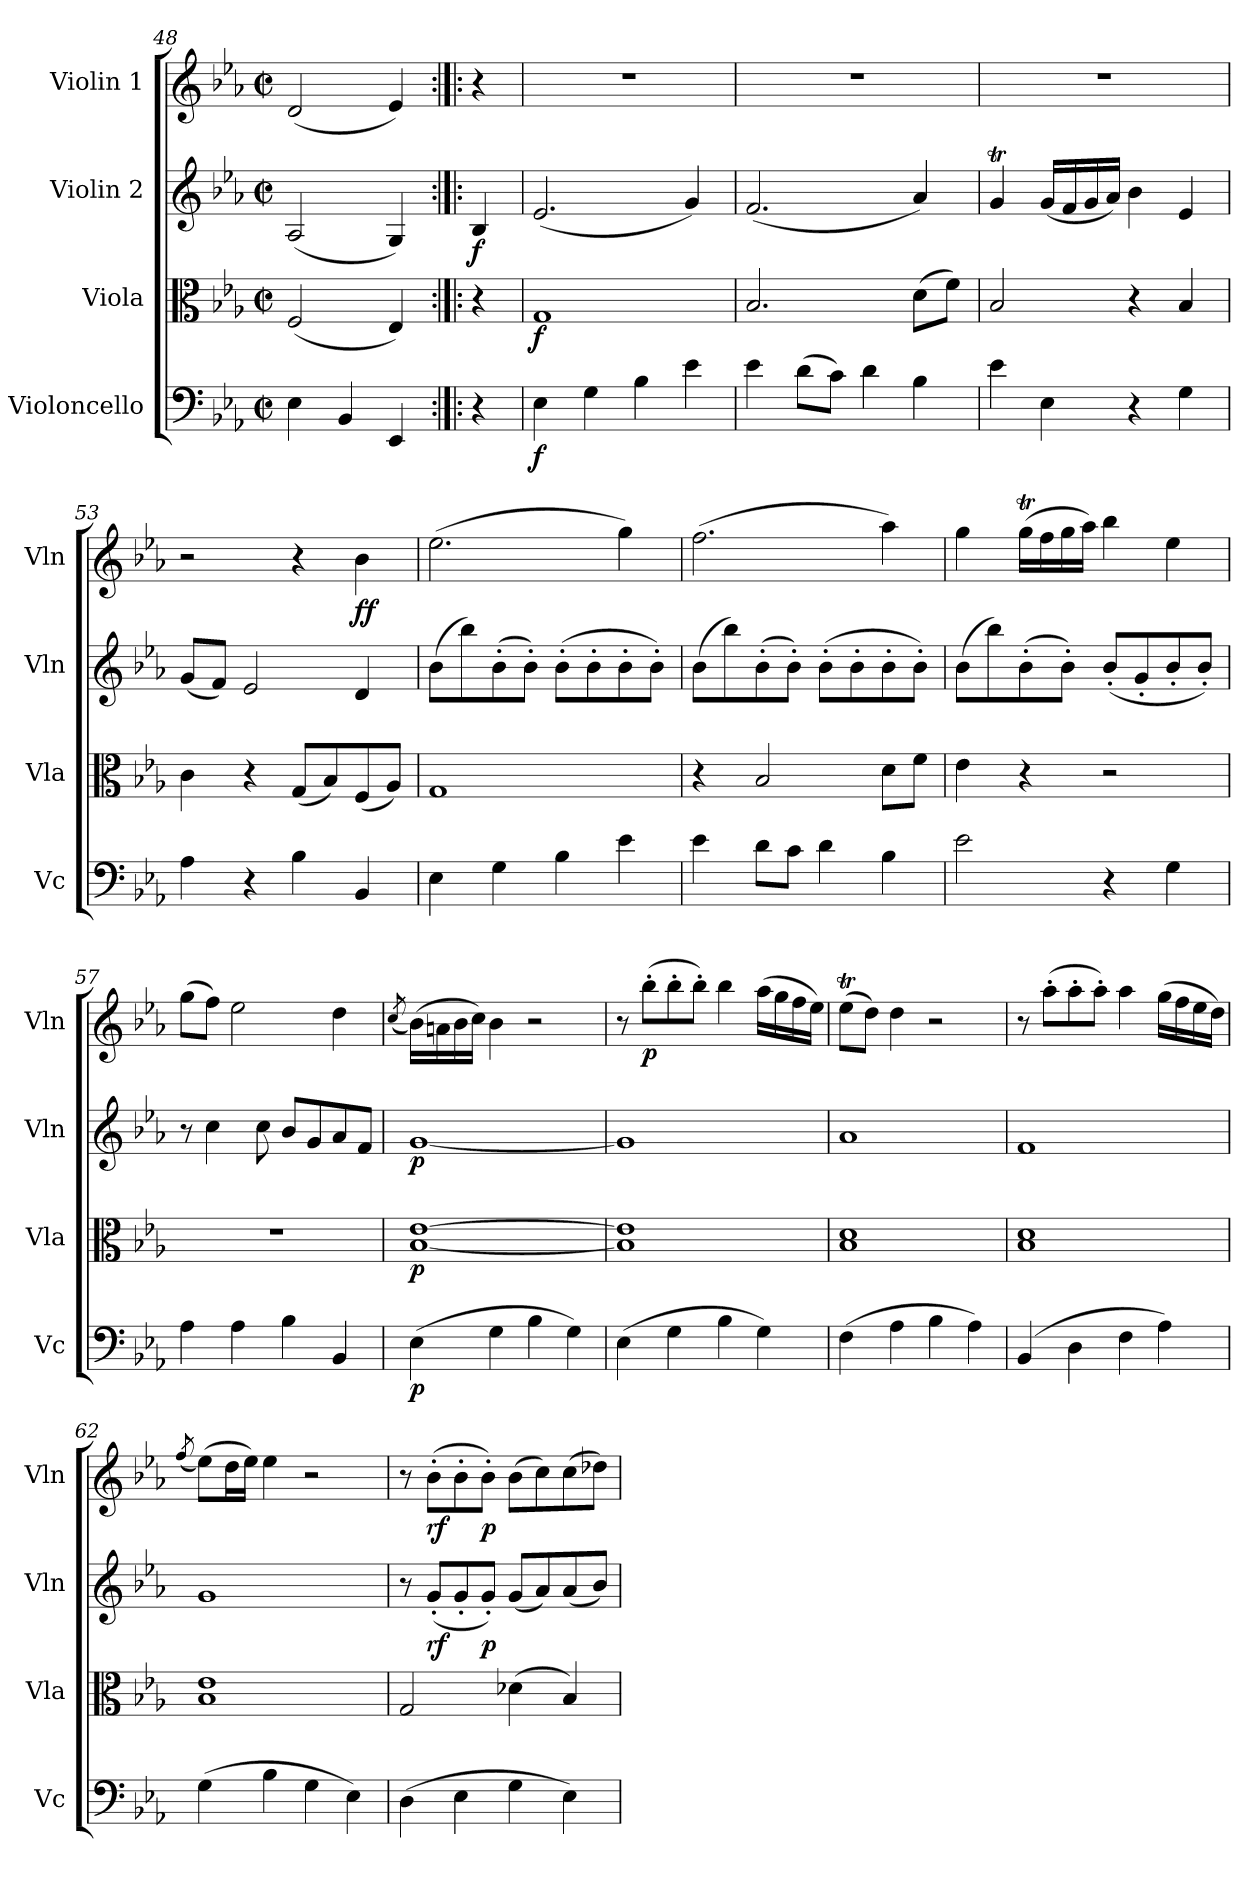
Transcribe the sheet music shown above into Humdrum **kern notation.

**kern	**dynam	**kern	**dynam	**kern	**dynam	**kern	**dynam
*part4	*part4	*part3	*part3	*part2	*part2	*part1	*part1
*staff4	*staff4	*staff3	*staff3	*staff2	*staff2	*staff1	*staff1
*I"Violoncello	*	*I"Viola	*	*I"Violin 2	*	*I"Violin 1	*
*I'Vc	*	*I'Vla	*	*I'Vln	*	*I'Vln	*
*clefF4	*	*clefC3	*	*clefG2	*	*clefG2	*
*k[b-e-a-]	*	*k[b-e-a-]	*	*k[b-e-a-]	*	*k[b-e-a-]	*
*M2/2	*	*M2/2	*	*M2/2	*	*M2/2	*
*met(c|)	*	*met(c|)	*	*met(c|)	*	*met(c|)	*
=48	=48	=48	=48	=48	=48	=48	=48
4E-\	.	(<2F/	.	(<2A-/	.	(<2d/	.
4BB-/	.	.	.	.	.	.	.
4EE-/	.	4E-/)	.	4G/)	.	4e-/)	.
!!LO:PB:g=z
=49:|!|:	=49:|!|:	=49:|!|:	=49:|!|:	=49:|!|:	=49:|!|:	=49:|!|:	=49:|!|:
!	!	!	!	!	!LO:DY:b	!	!
4r	.	4r	.	4B-/	f	4r	.
=50	=50	=50	=50	=50	=50	=50	=50
!	!LO:DY:b	!	!LO:DY:b	!	!	!	!
4E-\	f	1G	f	(<2.e-/	.	1r	.
4G\	.	.	.	.	.	.	.
4B-\	.	.	.	.	.	.	.
4e-\	.	.	.	4g/)	.	.	.
=51	=51	=51	=51	=51	=51	=51	=51
4e-\	.	2.B-/	.	(<2.f/	.	1r	.
(>8d\L	.	.	.	.	.	.	.
8c\J)	.	.	.	.	.	.	.
4d\	.	.	.	.	.	.	.
4B-\	.	(>8d\L	.	4a-/)	.	.	.
.	.	8f\J)	.	.	.	.	.
=52	=52	=52	=52	=52	=52	=52	=52
4e-\	.	2B-/	.	4gt/	.	1r	.
4E-\	.	.	.	(<16g/LL	.	.	.
.	.	.	.	16f/	.	.	.
.	.	.	.	16g/	.	.	.
.	.	.	.	16a-/JJ)	.	.	.
4r	.	4r	.	4b-\	.	.	.
4G\	.	4B-/	.	4e-/	.	.	.
=53	=53	=53	=53	=53	=53	=53	=53
4A-\	.	4c\	.	(<8g/L	.	2r	.
.	.	.	.	8f/J)	.	.	.
4r	.	4r	.	2e-/	.	.	.
4B-\	.	(<8G/L	.	.	.	4r	.
.	.	8B-/)	.	.	.	.	.
!	!	!	!	!	!	!	!LO:DY:b
!	!	!	!	!	!	!	!LO:DY:n=1:b
4BB-/	.	(<8F/	.	4d/	.	4b-\	f f
.	.	8A-/J)	.	.	.	.	.
=54	=54	=54	=54	=54	=54	=54	=54
4E-\	.	1G	.	(>8b-\L	.	(>2.ee-\	.
.	.	.	.	8bb-\)	.	.	.
4G\	.	.	.	(>8b-'\	.	.	.
.	.	.	.	8b-'\J)	.	.	.
4B-\	.	.	.	(>8b-'\L	.	.	.
.	.	.	.	8b-'\	.	.	.
4e-\	.	.	.	8b-'\	.	4gg\)	.
.	.	.	.	8b-'\J)	.	.	.
=55	=55	=55	=55	=55	=55	=55	=55
4e-\	.	4r	.	(>8b-\L	.	(>2.ff\	.
.	.	.	.	8bb-\)	.	.	.
8d\L	.	2B-/	.	(>8b-'\	.	.	.
8c\J	.	.	.	8b-'\J)	.	.	.
4d\	.	.	.	(>8b-'\L	.	.	.
.	.	.	.	8b-'\	.	.	.
4B-\	.	8d\L	.	8b-'\	.	4aa-\)	.
.	.	8f\J	.	8b-'\J)	.	.	.
=56	=56	=56	=56	=56	=56	=56	=56
2e-\	.	4e-\	.	(>8b-\L	.	4gg\	.
.	.	.	.	8bb-\)	.	.	.
.	.	4r	.	(>8b-'\	.	(>16ggt\LL	.
.	.	.	.	.	.	16ff\	.
.	.	.	.	8b-'\J)	.	16gg\	.
.	.	.	.	.	.	16aa-\JJ)	.
4r	.	2r	.	(<8b-'/L	.	4bb-\	.
.	.	.	.	8g'/	.	.	.
4G\	.	.	.	8b-'/	.	4ee-\	.
.	.	.	.	8b-'/J)	.	.	.
!!LO:LB:g=z
=57	=57	=57	=57	=57	=57	=57	=57
4A-\	.	1r	.	8r	.	(>8gg\L	.
.	.	.	.	4cc\	.	8ff\J)	.
4A-\	.	.	.	.	.	2ee-\	.
.	.	.	.	8cc\	.	.	.
4B-\	.	.	.	8b-/L	.	.	.
.	.	.	.	8g/	.	.	.
4BB-/	.	.	.	8a-/	.	4dd\	.
.	.	.	.	8f/J	.	.	.
=58	=58	=58	=58	=58	=58	=58	=58
.	.	.	.	.	.	(<8qcc!/	.
!	!LO:DY:b	!	!LO:DY:b	!	!LO:DY:b	!	!
(>4E-\	p	[1B- [1e-	p	[1g	p	(>16b-\LL)	.
.	.	.	.	.	.	16an\	.
.	.	.	.	.	.	16b-\	.
.	.	.	.	.	.	16cc\JJ)	.
4G\	.	.	.	.	.	4b-\	.
4B-\	.	.	.	.	.	2r	.
4G\)	.	.	.	.	.	.	.
=59	=59	=59	=59	=59	=59	=59	=59
(>4E-\	.	1B-] 1e-]	.	1g]	.	8r	.
!	!	!	!	!	!	!	!LO:DY:b
.	.	.	.	.	.	(>8bb-'\L	p
4G\	.	.	.	.	.	8bb-'\	.
.	.	.	.	.	.	8bb-'\J)	.
4B-\	.	.	.	.	.	4bb-\	.
4G\)	.	.	.	.	.	(>16aa-\LL	.
.	.	.	.	.	.	16gg\	.
.	.	.	.	.	.	16ff\	.
.	.	.	.	.	.	16ee-\JJ)	.
=60	=60	=60	=60	=60	=60	=60	=60
(>4F\	.	1B- 1d	.	1a-	.	(>8ee-T\L	.
.	.	.	.	.	.	8dd\J)	.
4A-\	.	.	.	.	.	4dd\	.
4B-\	.	.	.	.	.	2r	.
4A-\)	.	.	.	.	.	.	.
=61	=61	=61	=61	=61	=61	=61	=61
(>4BB-/	.	1B- 1d	.	1f	.	8r	.
.	.	.	.	.	.	(>8aa-'\L	.
4D\	.	.	.	.	.	8aa-'\	.
.	.	.	.	.	.	8aa-'\J)	.
4F\	.	.	.	.	.	4aa-\	.
4A-\)	.	.	.	.	.	(>16gg\LL	.
.	.	.	.	.	.	16ff\	.
.	.	.	.	.	.	16ee-\	.
.	.	.	.	.	.	16dd\JJ)	.
!!LO:LB:g=z
=62	=62	=62	=62	=62	=62	=62	=62
.	.	.	.	.	.	(<8qff/	.
(>4G\	.	1B- 1e-	.	1g	.	(>8ee-\L)	.
.	.	.	.	.	.	16dd\L	.
.	.	.	.	.	.	16ee-\JJ)	.
4B-\	.	.	.	.	.	4ee-\	.
4G\	.	.	.	.	.	2r	.
4E-\)	.	.	.	.	.	.	.
=63	=63	=63	=63	=63	=63	=63	=63
(>4D\	.	2G/	.	8r	.	8r	.
!	!	!	!	!	!LO:DY:b	!	!LO:DY:b
.	.	.	.	(<8g'/L	rf	(>8b-'\L	rf
4E-\	.	.	.	8g'/	.	8b-'\	.
!	!	!	!	!	!LO:DY:b	!	!LO:DY:b
.	.	.	.	8g'/J)	p	8b-'\J)	p
4G\	.	(>4d-X\	.	(<8g/L	.	(>8b-\L	.
.	.	.	.	8a-/)	.	8cc\)	.
4E-\)	.	4B-/)	.	(<8a-/	.	(>8cc\	.
.	.	.	.	8b-/J)	.	8dd-X\J)	.
=	=	=	=	=	=	=	=
*-	*-	*-	*-	*-	*-	*-	*-
